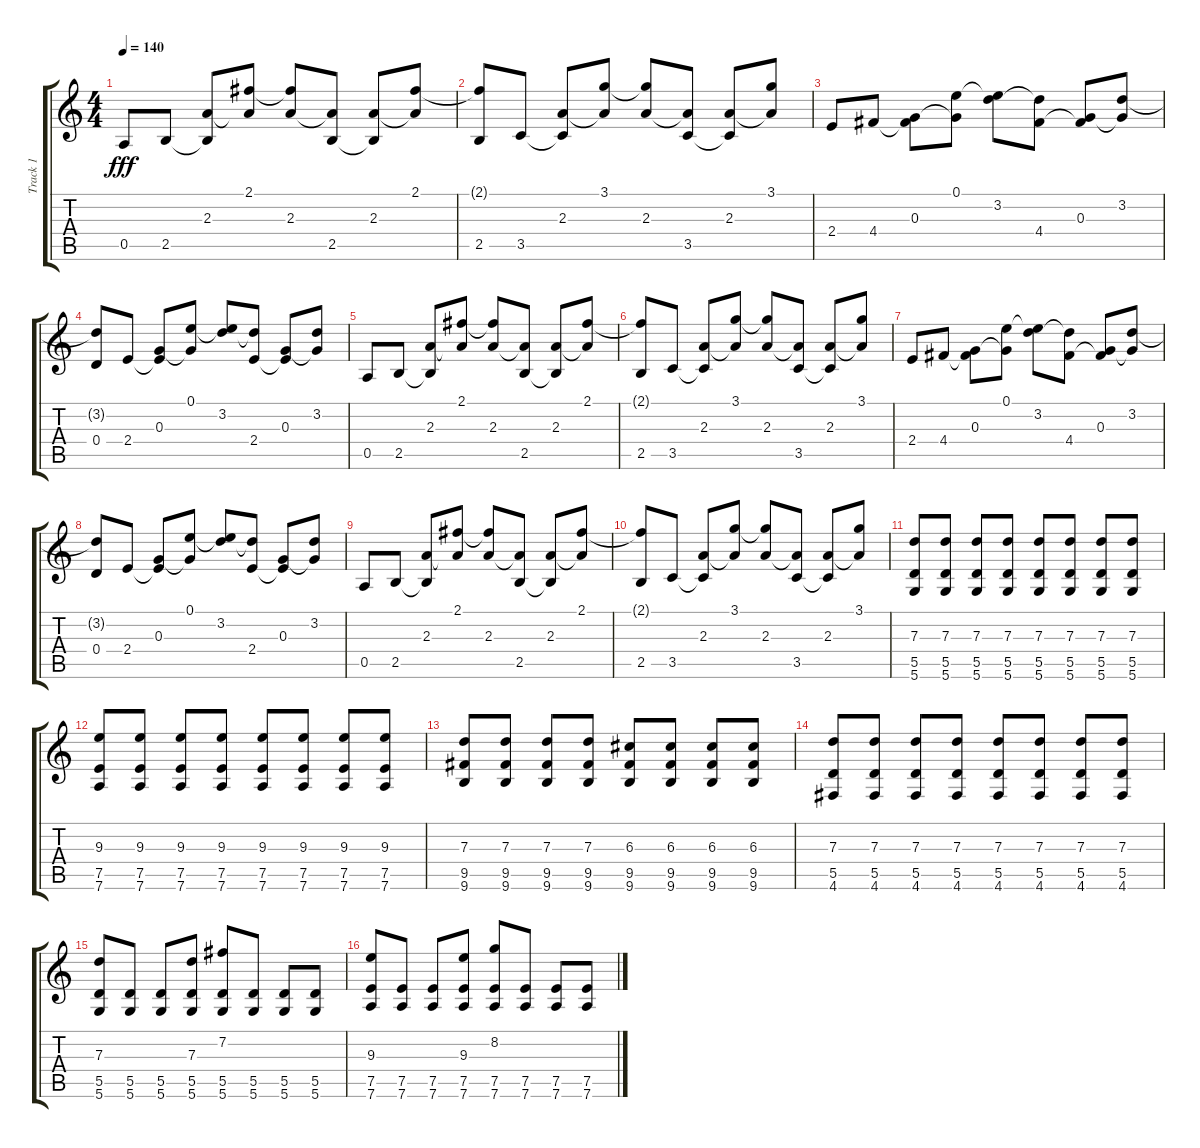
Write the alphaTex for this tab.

\track ("Track 1" "Track 1") {instrument distortionguitar}
\staff {score tabs}
\tuning (E4 B3 G3 D3 A2 D2) {hide}
\ts (4 4)
\tempo 140
\clef g2
\ks c
0.5.8{dy fff} 2.5.8 (2.3 2.5{t}).8 (2.1 2.3{t}).8 (2.1{t} 2.3).8 (2.3{t} 2.5).8 (2.3 2.5{t}).8 (2.1 2.3{t}).8 |
(2.1{t} 2.5).8 3.5.8 (2.3 3.5{t}).8 (3.1 2.3{t}).8 (3.1{t} 2.3).8 (2.3{t} 3.5).8 (2.3 3.5{t}).8 (3.1 2.3{t}).8 |
2.4.8 4.4.8 (0.3 4.4{t}).8 (0.1 0.3{t}).8 (0.1{t} 3.2).8 (3.2{t} 4.4).8 (0.3 4.4{t}).8 (3.2 0.3{t}).8 |
(3.2{t} 0.4).8 2.4.8 (0.3 2.4{t}).8 (0.1 0.3{t}).8 (0.1{t} 3.2).8 (3.2{t} 2.4).8 (0.3 2.4{t}).8 (3.2 0.3{t}).8 |
0.5.8 2.5.8 (2.3 2.5{t}).8 (2.1 2.3{t}).8 (2.1{t} 2.3).8 (2.3{t} 2.5).8 (2.3 2.5{t}).8 (2.1 2.3{t}).8 |
(2.1{t} 2.5).8 3.5.8 (2.3 3.5{t}).8 (3.1 2.3{t}).8 (3.1{t} 2.3).8 (2.3{t} 3.5).8 (2.3 3.5{t}).8 (3.1 2.3{t}).8 |
2.4.8 4.4.8 (0.3 4.4{t}).8 (0.1 0.3{t}).8 (0.1{t} 3.2).8 (3.2{t} 4.4).8 (0.3 4.4{t}).8 (3.2 0.3{t}).8 |
(3.2{t} 0.4).8 2.4.8 (0.3 2.4{t}).8 (0.1 0.3{t}).8 (0.1{t} 3.2).8 (3.2{t} 2.4).8 (0.3 2.4{t}).8 (3.2 0.3{t}).8 |
0.5.8 2.5.8 (2.3 2.5{t}).8 (2.1 2.3{t}).8 (2.1{t} 2.3).8 (2.3{t} 2.5).8 (2.3 2.5{t}).8 (2.1 2.3{t}).8 |
(2.1{t} 2.5).8 3.5.8 (2.3 3.5{t}).8 (3.1 2.3{t}).8 (3.1{t} 2.3).8 (2.3{t} 3.5).8 (2.3 3.5{t}).8 (3.1 2.3{t}).8 |
(7.3 5.5 5.6).8 (7.3 5.5 5.6).8 (7.3 5.5 5.6).8 (7.3 5.5 5.6).8 (7.3 5.5 5.6).8 (7.3 5.5 5.6).8 (7.3 5.5 5.6).8 (7.3 5.5 5.6).8 |
(9.3 7.5 7.6).8 (9.3 7.5 7.6).8 (9.3 7.5 7.6).8 (9.3 7.5 7.6).8 (9.3 7.5 7.6).8 (9.3 7.5 7.6).8 (9.3 7.5 7.6).8 (9.3 7.5 7.6).8 |
(7.3 9.5 9.6).8 (7.3 9.5 9.6).8 (7.3 9.5 9.6).8 (7.3 9.5 9.6).8 (6.3 9.5 9.6).8 (6.3 9.5 9.6).8 (6.3 9.5 9.6).8 (6.3 9.5 9.6).8 |
(7.3 5.5 4.6).8 (7.3 5.5 4.6).8 (7.3 5.5 4.6).8 (7.3 5.5 4.6).8 (7.3 5.5 4.6).8 (7.3 5.5 4.6).8 (7.3 5.5 4.6).8 (7.3 5.5 4.6).8 |
(7.3 5.5 5.6).8 (5.5 5.6).8 (5.5 5.6).8 (7.3 5.5 5.6).8 (7.2 5.5 5.6).8 (5.5 5.6).8 (5.5 5.6).8 (5.5 5.6).8 |
(9.3 7.5 7.6).8 (7.5 7.6).8 (7.5 7.6).8 (9.3 7.5 7.6).8 (8.2 7.5 7.6).8 (7.5 7.6).8 (7.5 7.6).8 (7.5 7.6).8
